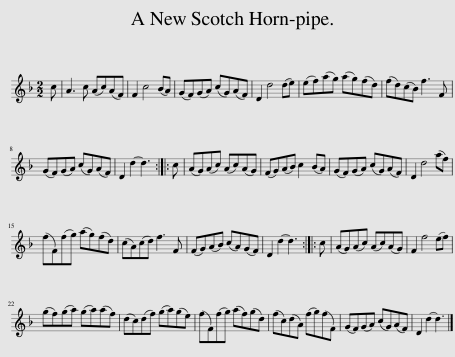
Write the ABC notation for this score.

X:1
L:1/8
M:2/2
I:linebreak $
K:F
V:1 treble
V:1
 c | A3 c (Ac)(AF) | F2 c4 (BA) | (GF)(GA) (cG)(AF) | D2 d4 (de) | %5
 (ef)(ag) (ag)(fd) | (fd)(cB) f3 F |$ (GF)(GA) (cG)(AF) | D2 d2- d3 :: c | %10
 (AG)(Ac) (Ac)(AG) | (FG)(AB) c2 (BA) | (GF)(GA) (cG)(AF) | D2 d4 (af) |$ (fF)(fg) (ag)(fd) | %15
 (cA)(cd) f3 F | (FG)(AB) (cA)(GF) | D2 d2- d3 :: c | (AG)(Ac) (Ac)(AG) | %20
 F2 f4 (ef) |$ (gf)(ga) (ga)(af) | (dc)(df) (ga)(ge) | (fF)(fg) (af)(gd) | (fc)(dA) (fg)(fF) | %25
 (GF)(GA) (cG)(AF) | D2 d2- d3 |] %27
